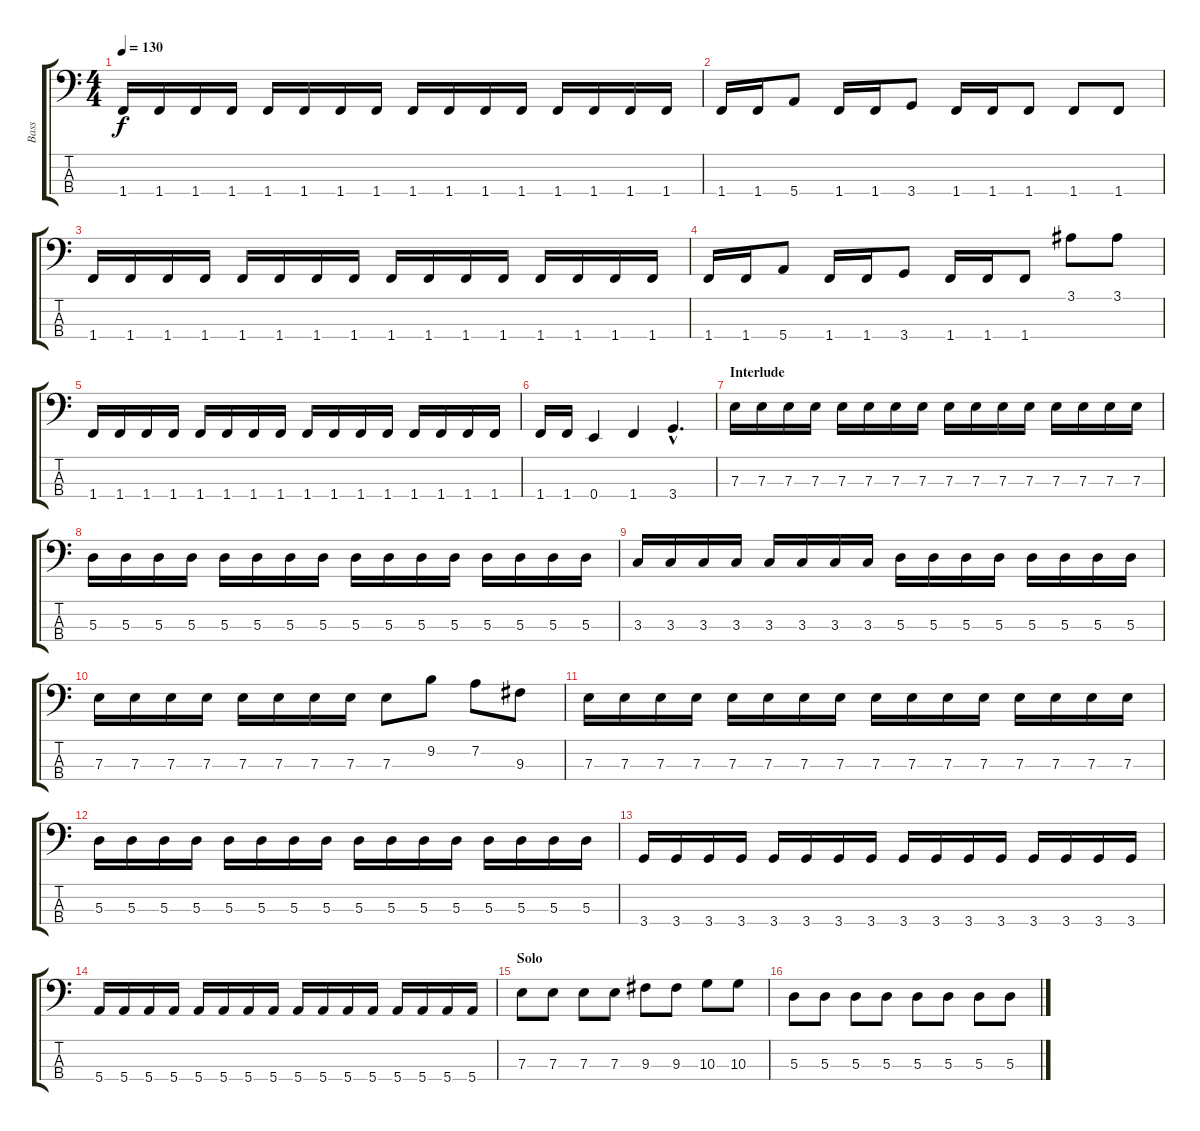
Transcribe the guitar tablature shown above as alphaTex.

\track ("Bass" "Bass") {instrument electricbassfinger}
\staff {score tabs}
\tuning (G2 D2 A1 E1) {hide}
\ts (4 4)
\tempo 130
\clef f4
\ks c
1.4.16{dy f} 1.4.16 1.4.16 1.4.16 1.4.16 1.4.16 1.4.16 1.4.16 1.4.16 1.4.16 1.4.16 1.4.16 1.4.16 1.4.16 1.4.16 1.4.16 |
1.4.16 1.4.16 5.4.8 1.4.16 1.4.16 3.4.8 1.4.16 1.4.16 1.4.8 1.4.8 1.4.8 |
1.4.16 1.4.16 1.4.16 1.4.16 1.4.16 1.4.16 1.4.16 1.4.16 1.4.16 1.4.16 1.4.16 1.4.16 1.4.16 1.4.16 1.4.16 1.4.16 |
1.4.16 1.4.16 5.4.8 1.4.16 1.4.16 3.4.8 1.4.16 1.4.16 1.4.8 3.1.8 3.1.8 |
1.4.16 1.4.16 1.4.16 1.4.16 1.4.16 1.4.16 1.4.16 1.4.16 1.4.16 1.4.16 1.4.16 1.4.16 1.4.16 1.4.16 1.4.16 1.4.16 |
1.4.16 1.4.16 0.4.4 1.4.4 3.4{hac}.4{d} |
\section ("" "Interlude")
7.3.16 7.3.16 7.3.16 7.3.16 7.3.16 7.3.16 7.3.16 7.3.16 7.3.16 7.3.16 7.3.16 7.3.16 7.3.16 7.3.16 7.3.16 7.3.16 |
5.3.16 5.3.16 5.3.16 5.3.16 5.3.16 5.3.16 5.3.16 5.3.16 5.3.16 5.3.16 5.3.16 5.3.16 5.3.16 5.3.16 5.3.16 5.3.16 |
3.3.16 3.3.16 3.3.16 3.3.16 3.3.16 3.3.16 3.3.16 3.3.16 5.3.16 5.3.16 5.3.16 5.3.16 5.3.16 5.3.16 5.3.16 5.3.16 |
7.3.16 7.3.16 7.3.16 7.3.16 7.3.16 7.3.16 7.3.16 7.3.16 7.3.8 9.2.8 7.2.8 9.3.8 |
7.3.16 7.3.16 7.3.16 7.3.16 7.3.16 7.3.16 7.3.16 7.3.16 7.3.16 7.3.16 7.3.16 7.3.16 7.3.16 7.3.16 7.3.16 7.3.16 |
5.3.16 5.3.16 5.3.16 5.3.16 5.3.16 5.3.16 5.3.16 5.3.16 5.3.16 5.3.16 5.3.16 5.3.16 5.3.16 5.3.16 5.3.16 5.3.16 |
3.4.16 3.4.16 3.4.16 3.4.16 3.4.16 3.4.16 3.4.16 3.4.16 3.4.16 3.4.16 3.4.16 3.4.16 3.4.16 3.4.16 3.4.16 3.4.16 |
5.4.16 5.4.16 5.4.16 5.4.16 5.4.16 5.4.16 5.4.16 5.4.16 5.4.16 5.4.16 5.4.16 5.4.16 5.4.16 5.4.16 5.4.16 5.4.16 |
\section ("" "Solo")
7.3.8 7.3.8 7.3.8 7.3.8 9.3.8 9.3.8 10.3.8 10.3.8 |
5.3.8 5.3.8 5.3.8 5.3.8 5.3.8 5.3.8 5.3.8 5.3.8
